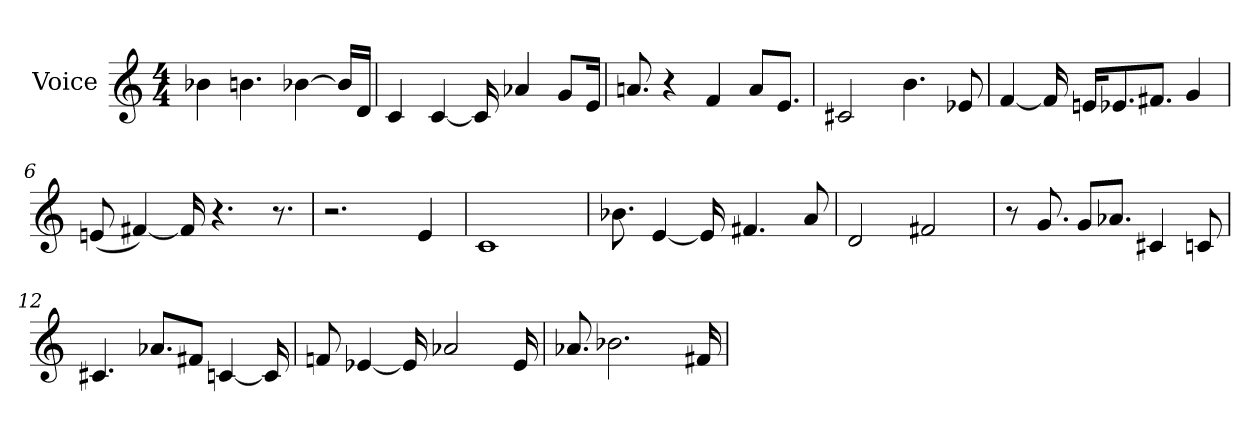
**kern
*part1
*staff1
*I"Voice
*I'Voice
*clefG2
*M4/4
=1
4b-X\
4.bn\
[>4b-X\
16b-/LL]
16d/JJ
=2
4c/
[<4c/
16c/]
4a-X/
8g/L
16e/Jk
=3
8.an/
4r
4f/
8a/L
8.e/J
=4
2c#X/
4.b\
8e-X/
=5
[<4f/
16f/]
16en/KL
8.e-X/
8.f#X/J
4g/
=6
(>8en/
[<4f#X/)
16f#/]
4.r
8.r
!!LO:LB:g=z
=7
2.rcc
4e/
=8
1c
=9
8.b-X\
[<4e/
16e/]
4.f#X/
8a/
=10
2d/
2f#X/
=11
8r
8.g/
8g/L
8.a-X/J
4c#X/
8cn/
=12
4.c#X/
8.a-X/L
8f#X/J
[<4cn/
16c/]
=13
8fn/
[<4e-X/
16e-/]
2a-X/
16e-/
!!LO:LB:g=z
=14
8.a-X/
2.b-X\
16f#X/
=
*-
